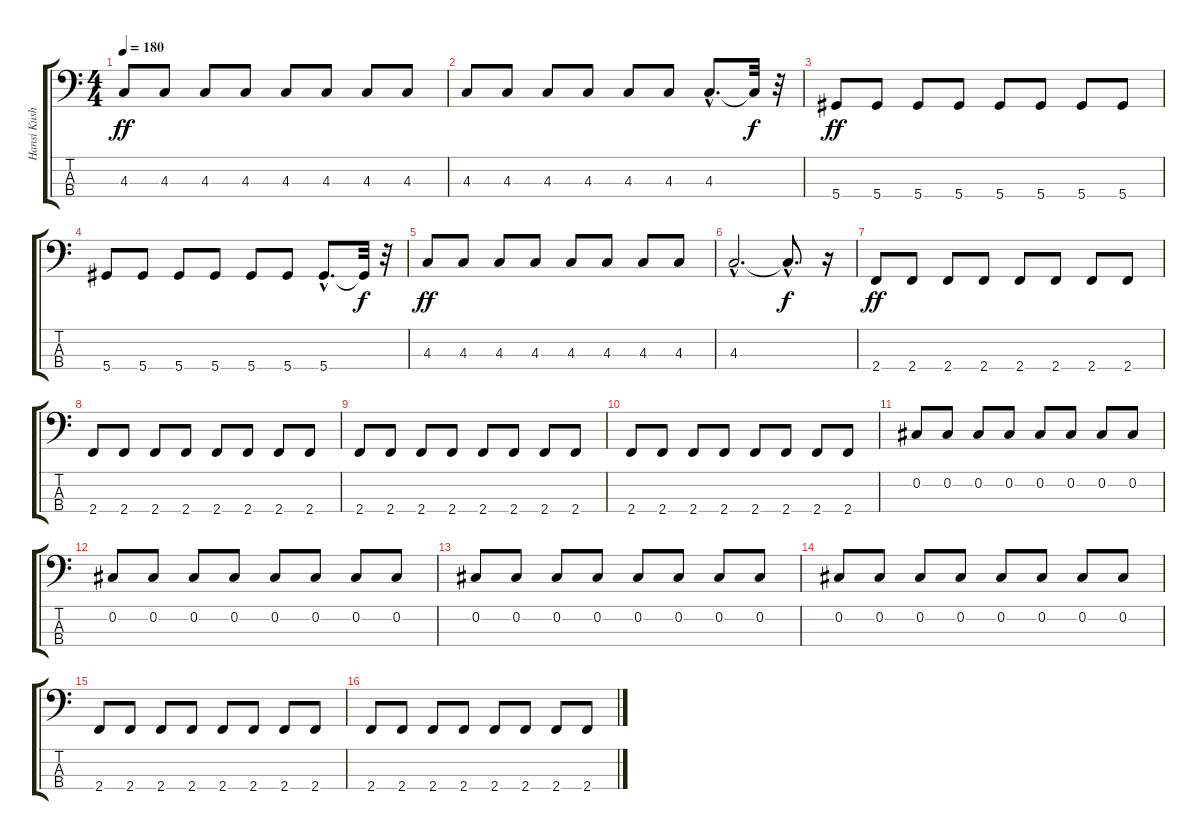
\track ("Hansi Kush" "Hansi Kush") {instrument electricbassfinger}
\staff {score tabs}
\tuning (Gb2 Db2 Ab1 Eb1) {hide}
\ts (4 4)
\tempo 180
\clef f4
\ks c
4.3.8{dy ff} 4.3.8 4.3.8 4.3.8 4.3.8 4.3.8 4.3.8 4.3.8 |
4.3.8 4.3.8 4.3.8 4.3.8 4.3.8 4.3.8 4.3{hac}.8{d} 4.3{t}.32{dy f} r.32 |
5.4.8{dy ff} 5.4.8 5.4.8 5.4.8 5.4.8 5.4.8 5.4.8 5.4.8 |
5.4.8 5.4.8 5.4.8 5.4.8 5.4.8 5.4.8 5.4{hac}.8{d} 5.4{t}.32{dy f} r.32 |
4.3.8{dy ff} 4.3.8 4.3.8 4.3.8 4.3.8 4.3.8 4.3.8 4.3.8 |
4.3{hac}.2{d} 4.3{hac t}.8{d dy f} r.16 |
2.4.8{dy ff} 2.4.8 2.4.8 2.4.8 2.4.8 2.4.8 2.4.8 2.4.8 |
2.4.8 2.4.8 2.4.8 2.4.8 2.4.8 2.4.8 2.4.8 2.4.8 |
2.4.8 2.4.8 2.4.8 2.4.8 2.4.8 2.4.8 2.4.8 2.4.8 |
2.4.8 2.4.8 2.4.8 2.4.8 2.4.8 2.4.8 2.4.8 2.4.8 |
0.2.8 0.2.8 0.2.8 0.2.8 0.2.8 0.2.8 0.2.8 0.2.8 |
0.2.8 0.2.8 0.2.8 0.2.8 0.2.8 0.2.8 0.2.8 0.2.8 |
0.2.8 0.2.8 0.2.8 0.2.8 0.2.8 0.2.8 0.2.8 0.2.8 |
0.2.8 0.2.8 0.2.8 0.2.8 0.2.8 0.2.8 0.2.8 0.2.8 |
2.4.8 2.4.8 2.4.8 2.4.8 2.4.8 2.4.8 2.4.8 2.4.8 |
2.4.8 2.4.8 2.4.8 2.4.8 2.4.8 2.4.8 2.4.8 2.4.8
